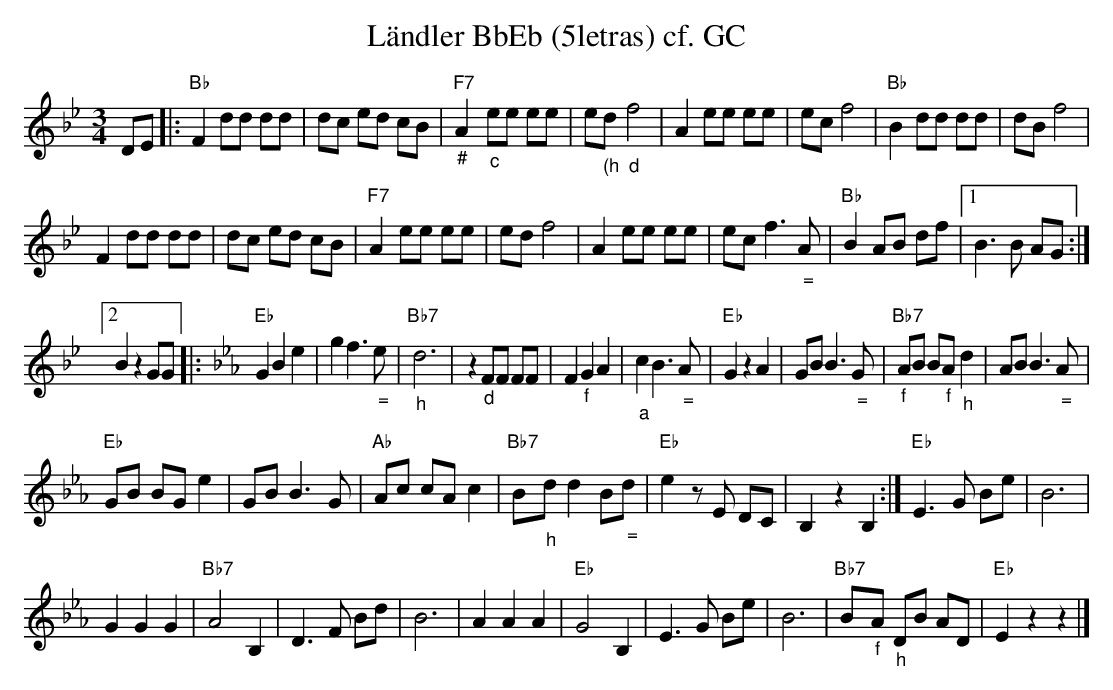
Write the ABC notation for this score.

X:1
T:L\"andler BbEb (5letras) cf. GC
M:3/4
L:1/8
K:Bbmaj%%MIDI gchordon
DE |: "Bb"F2dd dd | dc ed cB | "F7""_#"A2"_c"ee ee | e"_(h"d"_d"f4 | A2ee ee | ecf4 |\
"Bb"B2dd dd | \
dBf4 |
F2dd dd | dc ed cB | "F7"A2ee ee | edf4 | A2ee ee |\
ecf3"_ ="A | "Bb"B2AB df |1 \
B3B AG :|2
B2z2GG |: [K:Ebmaj] "Eb"G2B2e2 | g2f3"_ ="e | "Bb7""_h"d6 | z2"_d"FF FF | \
F2"_f"G2A2 | "_a"c2B3"_ ="A | \
"Eb"G2z2A2 | GBB3"_ ="G | "Bb7""_f"AB B"_f"A"_h"d2 | ABB3"_ ="A |
"Eb"GB BGe2 | \
GBB3G | "Ab"Ac cAc2 | \
"Bb7"B"_h"dd2B"_ ="d | "Eb"e2zE DC | B,2z2B,2 :| "Eb"E3G Be | B6 |
G2G2G2 | "Bb7"A4B,2 | \
D3F Bd | B6 | A2A2A2 | "Eb"G4B,2 | E3G Be | B6 | "Bb7"B"_f"A "_h"DB AD | "Eb"E2z2z2 |]
